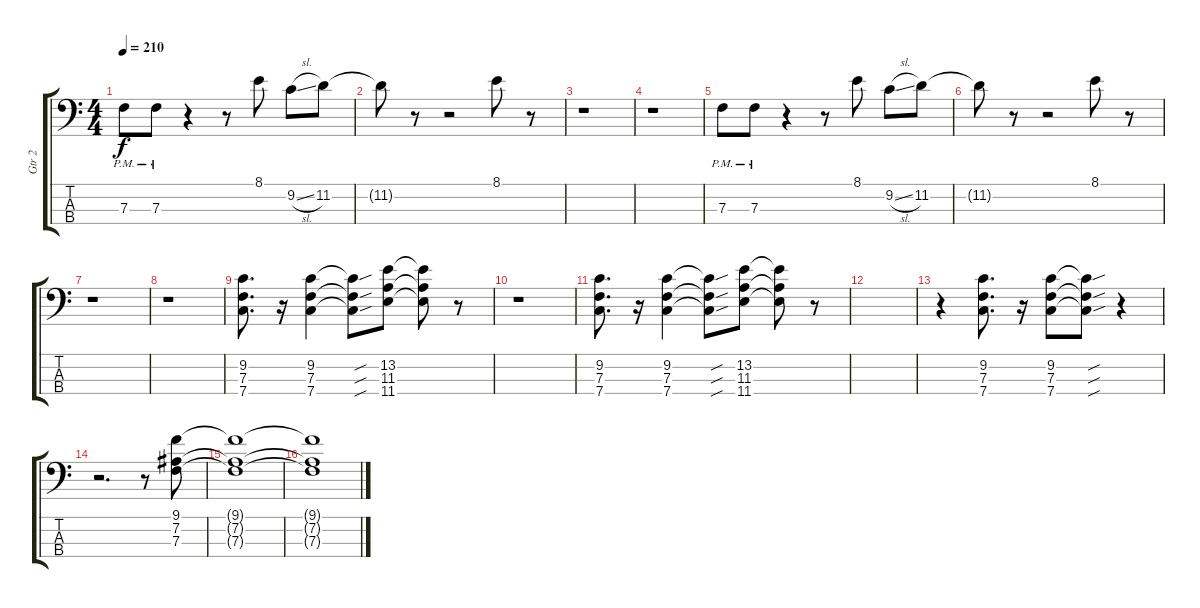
\track ("Gtr 2" "Gtr 2") {instrument overdrivenguitar}
\staff {score tabs}
\tuning (Ab2 Eb2 Bb1 F1) {hide}
\ts (4 4)
\tempo 210
\clef f4
\ks c
7.3{pm}.8{dy f} 7.3{pm}.8 r.4 r.8 8.1.8 9.2{sl}.8 11.2.8 |
11.2{t}.8 r.8 r.2 8.1.8 r.8 |
r.1 |
r.1 |
7.3{pm}.8 7.3{pm}.8 r.4 r.8 8.1.8 9.2{sl}.8 11.2.8 |
11.2{t}.8 r.8 r.2 8.1.8 r.8 |
r.1 |
r.1 |
(9.2 7.3 7.4).8{d} r.16 (9.2 7.3 7.4).4 (9.2{sou t} 7.3{sou t} 7.4{sou t}).8 (13.2 11.3 11.4).8 (13.2{t} 11.3{t} 11.4{t}).8 r.8 |
r.1 |
(9.2 7.3 7.4).8{d} r.16 (9.2 7.3 7.4).4 (9.2{sou t} 7.3{sou t} 7.4{sou t}).8 (13.2 11.3 11.4).8 (13.2{t} 11.3{t} 11.4{t}).8 r.8 |
|
r.4 (9.2 7.3 7.4).8{d} r.16 (9.2 7.3 7.4).8 (9.2{sou t} 7.3{sou t} 7.4{sou t}).8 r.4 |
r.2{d} r.8 (9.1 7.2 7.3).8 |
(9.1{t} 7.2{t} 7.3{t}).1 |
(9.1{t} 7.2{t} 7.3{t}).1
